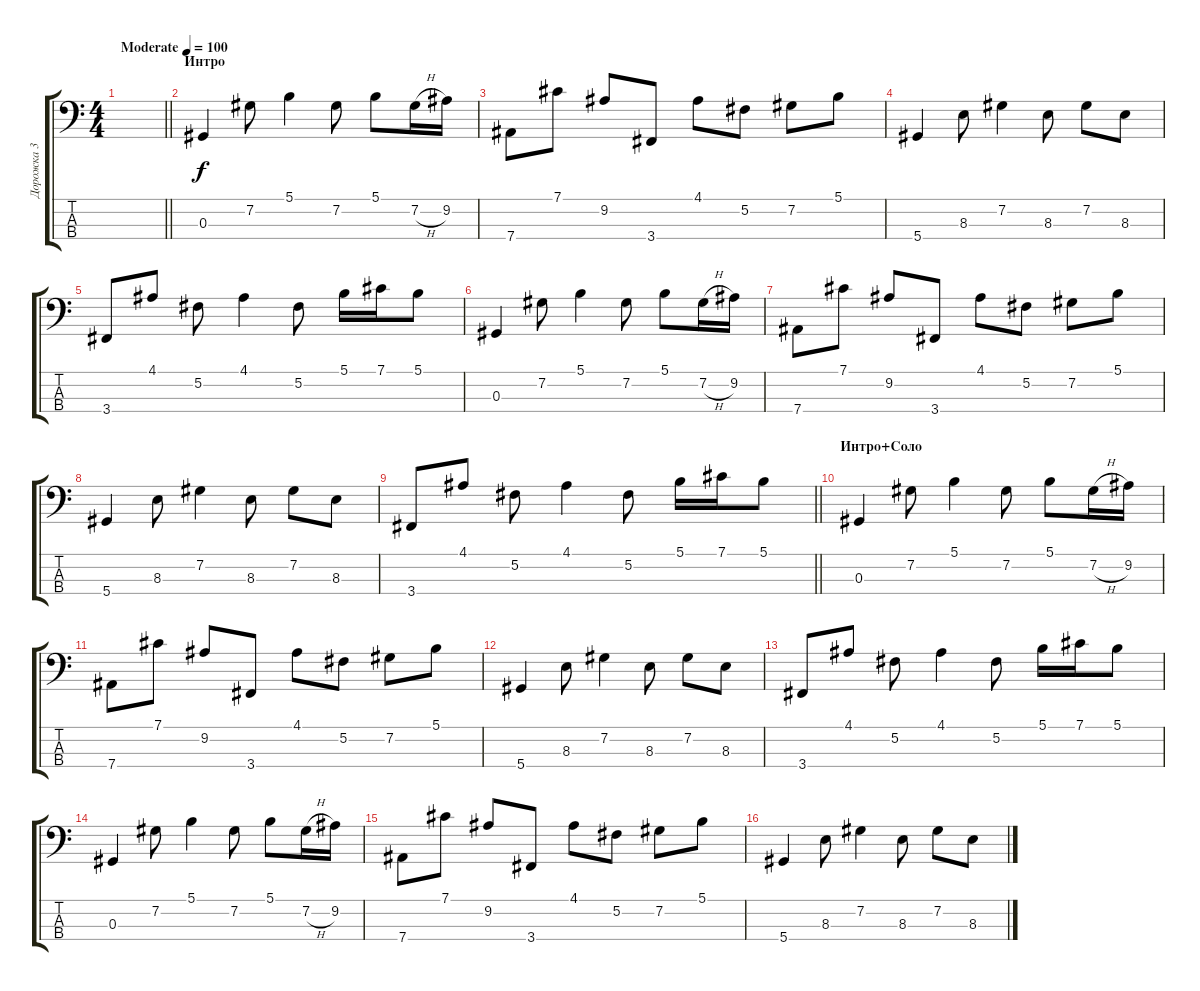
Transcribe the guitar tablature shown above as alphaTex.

\track ("Дорожка 3" "Дорожка 3") {instrument electricbasspick}
\staff {score tabs}
\tuning (Gb2 Db2 Ab1 Eb1) {hide}
\ts (4 4)
\tempo (100 "Moderate")
\clef f4
\barLineRight lightlight
\ks c
|
\section ("" "Интро")
0.3.4 7.2.8 5.1.4 7.2.8 5.1.8 7.2{h}.16 9.2.16 |
7.4.8 7.1.8 9.2.8 3.4.8 4.1.8 5.2.8 7.2.8 5.1.8 |
5.4.4 8.3.8 7.2.4 8.3.8 7.2.8 8.3.8 |
3.4.8 4.1.8 5.2.8 4.1.4 5.2.8 5.1.16 7.1.16 5.1.8 |
0.3.4 7.2.8 5.1.4 7.2.8 5.1.8 7.2{h}.16 9.2.16 |
7.4.8 7.1.8 9.2.8 3.4.8 4.1.8 5.2.8 7.2.8 5.1.8 |
5.4.4 8.3.8 7.2.4 8.3.8 7.2.8 8.3.8 |
\barLineRight lightlight
3.4.8 4.1.8 5.2.8 4.1.4 5.2.8 5.1.16 7.1.16 5.1.8 |
\section ("" "Интро+Соло")
0.3.4 7.2.8 5.1.4 7.2.8 5.1.8 7.2{h}.16 9.2.16 |
7.4.8 7.1.8 9.2.8 3.4.8 4.1.8 5.2.8 7.2.8 5.1.8 |
5.4.4 8.3.8 7.2.4 8.3.8 7.2.8 8.3.8 |
3.4.8 4.1.8 5.2.8 4.1.4 5.2.8 5.1.16 7.1.16 5.1.8 |
0.3.4 7.2.8 5.1.4 7.2.8 5.1.8 7.2{h}.16 9.2.16 |
7.4.8 7.1.8 9.2.8 3.4.8 4.1.8 5.2.8 7.2.8 5.1.8 |
5.4.4 8.3.8 7.2.4 8.3.8 7.2.8 8.3.8
